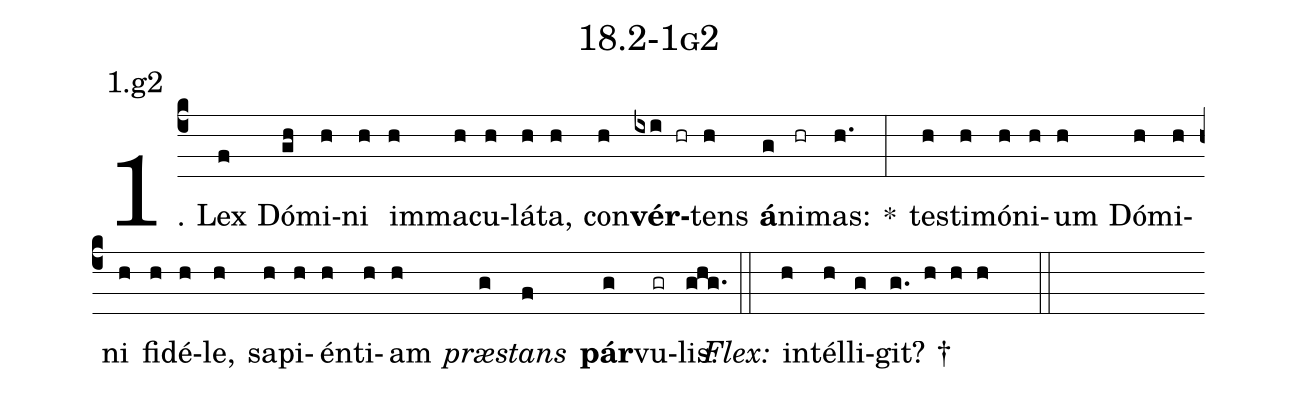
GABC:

name: 18.2-1g2;
annotation: 1.g2;
%%
(c4)1. Lex(f) Dó(gh)mi(h)ni(h) im(h)ma(h)cu(h)lá(h)ta,(h) con(h)<b>vér</b>(ixi hr)tens(h) <b>á</b>(g)ni(hr)mas:(h.) *(:) tes(h)ti(h)mó(h)ni(h)um(h) Dó(h)mi(h)ni(h) fi(h)dé(h)le,(h) sa(h)pi(h)én(h)ti(h)am(h) <i>præ</i>(g)<i>stans</i>(f) <b>pár</b>(g)vu(gr)lis.(ghg.) (::)
<i>Flex:</i>()  in(h)tél(h)li(g)git? †(g. h h h  ::)

%E(h) u(h) o(g) u(f) a(g) e.(ghg.) (::)
